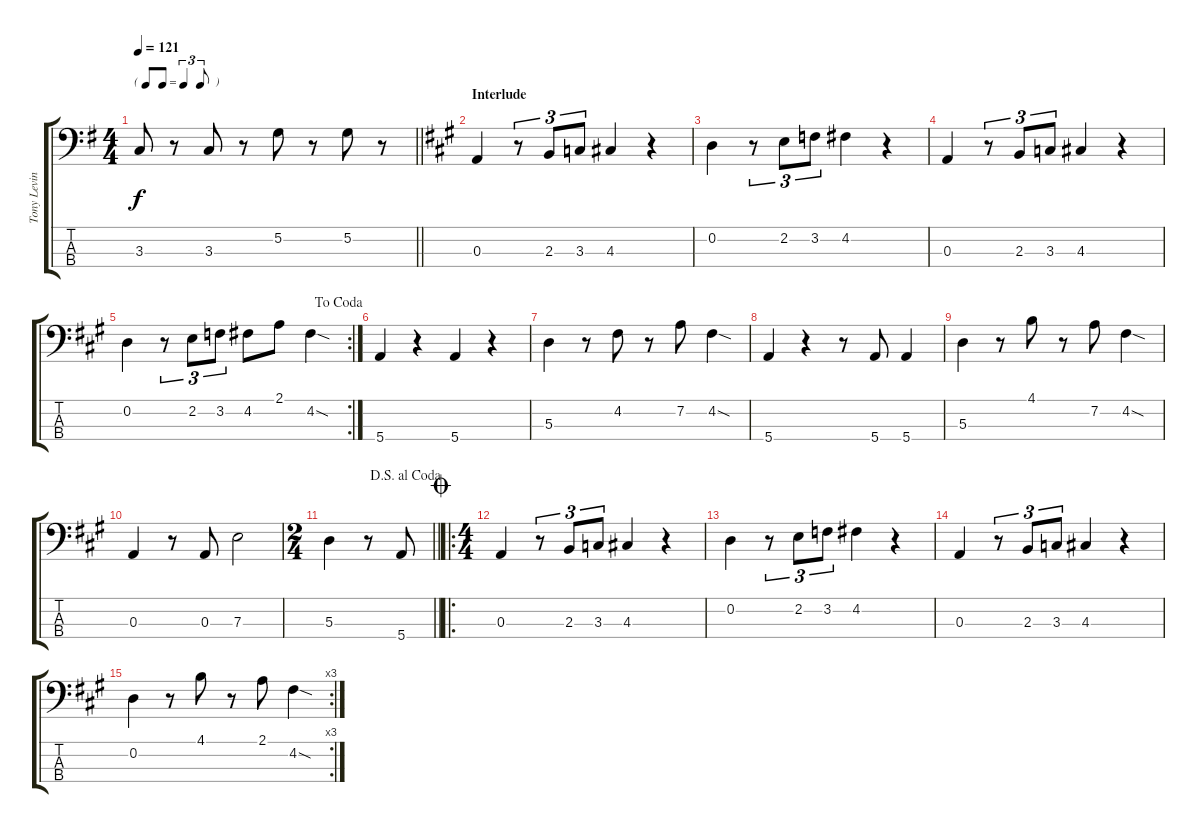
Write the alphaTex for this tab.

\track ("Tony Levin - Bass" "Tony Levin") {instrument electricbassfinger}
\staff {score tabs}
\tuning (G2 D2 A1 E1) {hide}
\ts (4 4)
\tf triplet8th
\tempo 121
\clef f4
\barLineRight lightlight
\ks g
3.3.8{dy f} r.8 3.3.8 r.8 5.2.8 r.8 5.2.8 r.8 |
\section ("" "Interlude")
\ks a
0.3.4 r.8{tu (3 2)} 2.3.8{tu (3 2)} 3.3.8{tu (3 2)} 4.3.4 r.4 |
0.2.4 r.8{tu (3 2)} 2.2.8{tu (3 2)} 3.2.8{tu (3 2)} 4.2.4 r.4 |
0.3.4 r.8{tu (3 2)} 2.3.8{tu (3 2)} 3.3.8{tu (3 2)} 4.3.4 r.4 |
\rc 2
\jump dacoda
0.2.4 r.8{tu (3 2)} 2.2.8{tu (3 2)} 3.2.8{tu (3 2)} 4.2.8 2.1.8 4.2{sod}.4 |
5.4.4 r.4 5.4.4 r.4 |
5.3.4 r.8 4.2.8 r.8 7.2.8 4.2{sod}.4 |
5.4.4 r.4 r.8 5.4.8 5.4.4 |
5.3.4 r.8 4.1.8 r.8 7.2.8 4.2{sod}.4 |
0.3.4 r.8 0.3.8 7.3.2 |
\ts (2 4)
\jump dalsegnoalcoda
\barLineRight lightlight
5.3.4 r.8 5.4.8 |
\ro
\ts (4 4)
\jump coda
0.3.4 r.8{tu (3 2)} 2.3.8{tu (3 2)} 3.3.8{tu (3 2)} 4.3.4 r.4 |
0.2.4 r.8{tu (3 2)} 2.2.8{tu (3 2)} 3.2.8{tu (3 2)} 4.2.4 r.4 |
0.3.4 r.8{tu (3 2)} 2.3.8{tu (3 2)} 3.3.8{tu (3 2)} 4.3.4 r.4 |
\rc 3
0.2.4 r.8 4.1.8 r.8 2.1.8 4.2{sod}.4
